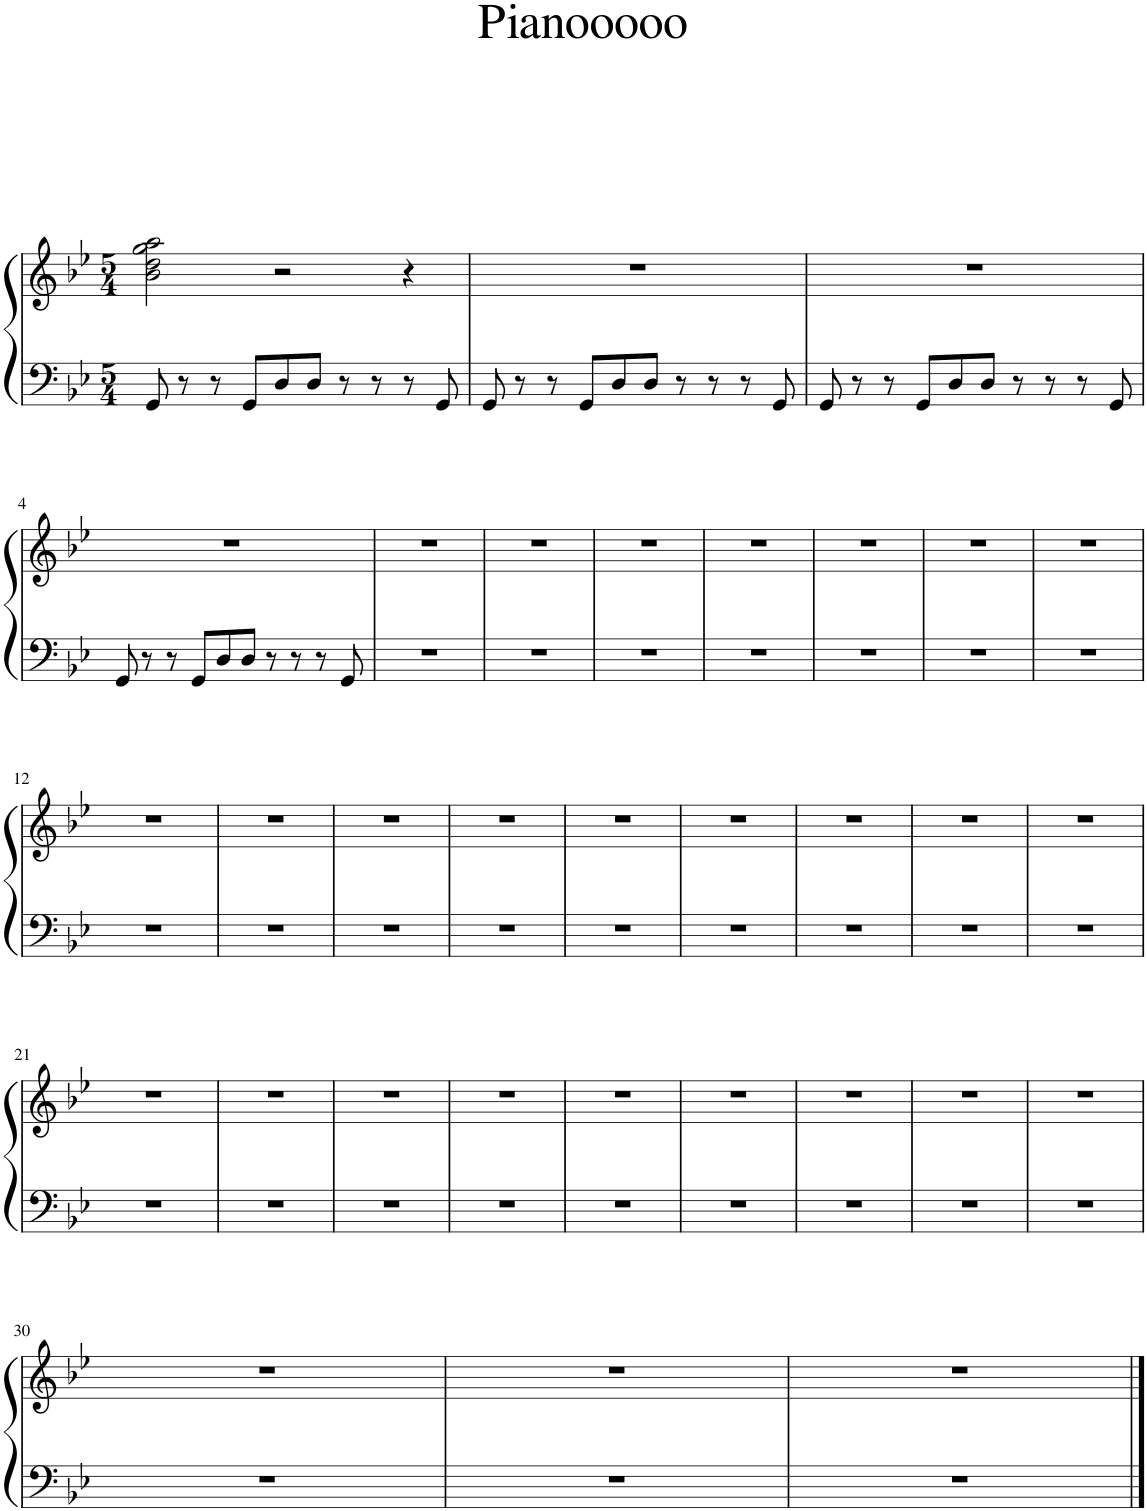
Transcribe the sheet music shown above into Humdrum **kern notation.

**kern	**kern
*part1	*part1
*staff2	*staff1
*I"Piano	*
*I'Pno.	*
*clefF4	*clefG2
*k[b-e-]	*k[b-e-]
*M5/4	*M5/4
=1	=1
8GG/	2b-\ 2dd\ 2gg\ 2aa\
8r	.
8r	.
8GG/L	.
8D/	2r
8D/J	.
8r	.
8r	.
8r	4r
8GG/	.
=2	=2
8GG/	4%5r
8r	.
8r	.
8GG/L	.
8D/	.
8D/J	.
8r	.
8r	.
8r	.
8GG/	.
=3	=3
8GG/	4%5r
8r	.
8r	.
8GG/L	.
8D/	.
8D/J	.
8r	.
8r	.
8r	.
8GG/	.
!!LO:LB:g=z
=4	=4
8GG/	4%5r
8r	.
8r	.
8GG/L	.
8D/	.
8D/J	.
8r	.
8r	.
8r	.
8GG/	.
=5	=5
4%5r	4%5r
=6	=6
4%5r	4%5r
=7	=7
4%5r	4%5r
=8	=8
4%5r	4%5r
=9	=9
4%5r	4%5r
=10	=10
4%5r	4%5r
=11	=11
4%5r	4%5r
!!LO:LB:g=z
=12	=12
4%5r	4%5r
=13	=13
4%5r	4%5r
=14	=14
4%5r	4%5r
=15	=15
4%5r	4%5r
=16	=16
4%5r	4%5r
=17	=17
4%5r	4%5r
=18	=18
4%5r	4%5r
=19	=19
4%5r	4%5r
=20	=20
4%5r	4%5r
!!LO:LB:g=z
=21	=21
4%5r	4%5r
=22	=22
4%5r	4%5r
=23	=23
4%5r	4%5r
=24	=24
4%5r	4%5r
=25	=25
4%5r	4%5r
=26	=26
4%5r	4%5r
=27	=27
4%5r	4%5r
=28	=28
4%5r	4%5r
=29	=29
4%5r	4%5r
!!LO:LB:g=z
=30	=30
4%5r	4%5r
=31	=31
4%5r	4%5r
=32	=32
4%5r	4%5r
==	==
*-	*-
